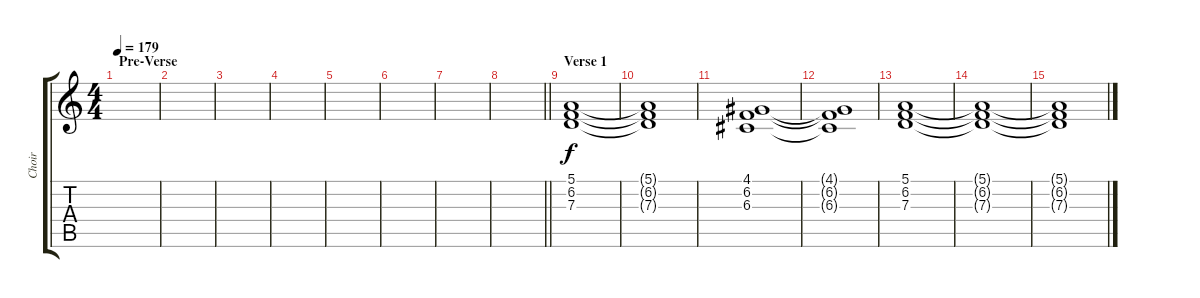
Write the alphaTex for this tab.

\track ("Choir" "Choir") {instrument pad2warm}
\staff {score tabs}
\tuning (E4 B3 G3 D3 A2 E2) {hide}
\ts (4 4)
\section ("" "Pre-Verse")
\tempo 179
\clef g2
\ks c
|
|
|
|
|
|
|
\barLineRight lightlight
|
\section ("" "Verse 1")
(5.1 6.2 7.3).1{volume 10 instrument pad4choir} |
(5.1{t} 6.2{t} 7.3{t}).1 |
(4.1 6.2 6.3).1 |
(4.1{t} 6.2{t} 6.3{t}).1 |
(5.1 6.2 7.3).1 |
(5.1{t} 6.2{t} 7.3{t}).1 |
(5.1{t} 6.2{t} 7.3{t}).1
